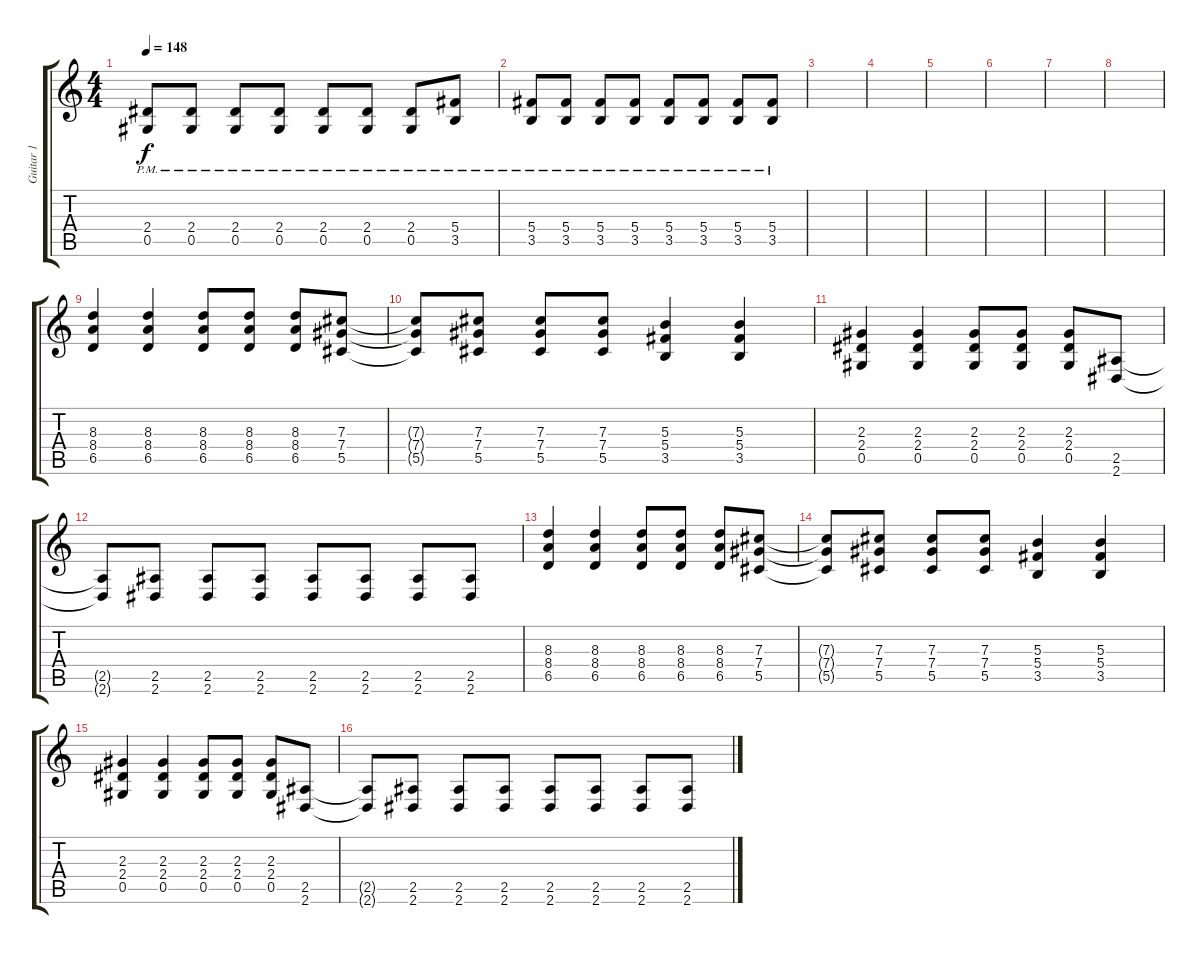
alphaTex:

\track ("Guitar 1" "Guitar 1") {instrument distortionguitar}
\staff {score tabs}
\tuning (Eb4 Bb3 Gb3 Db3 Ab2 Db2) {hide}
\ts (4 4)
\tempo 148
\clef g2
\ks c
(2.4{pm} 0.5).8{dy f} (2.4{pm} 0.5).8 (2.4{pm} 0.5).8 (2.4{pm} 0.5).8 (2.4{pm} 0.5).8 (2.4{pm} 0.5).8 (2.4{pm} 0.5).8 (5.4{pm} 3.5).8 |
(5.4{pm} 3.5).8 (5.4{pm} 3.5).8 (5.4{pm} 3.5).8 (5.4{pm} 3.5).8 (5.4{pm} 3.5).8 (5.4{pm} 3.5).8 (5.4{pm} 3.5).8 (5.4{pm} 3.5).8 |
|
|
|
|
|
|
(8.3 8.4 6.5).4{volume 16} (8.3 8.4 6.5).4 (8.3 8.4 6.5).8 (8.3 8.4 6.5).8 (8.3 8.4 6.5).8 (7.3 7.4 5.5).8 |
(7.3{t} 7.4{t} 5.5{t}).8 (7.3 7.4 5.5).8 (7.3 7.4 5.5).8 (7.3 7.4 5.5).8 (5.3 5.4 3.5).4 (5.3 5.4 3.5).4 |
(2.3 2.4 0.5).4 (2.3 2.4 0.5).4 (2.3 2.4 0.5).8 (2.3 2.4 0.5).8 (2.3 2.4 0.5).8 (2.5 2.6).8 |
(2.5{t} 2.6{t}).8 (2.5 2.6).8 (2.5 2.6).8 (2.5 2.6).8 (2.5 2.6).8 (2.5 2.6).8 (2.5 2.6).8 (2.5 2.6).8 |
(8.3 8.4 6.5).4 (8.3 8.4 6.5).4 (8.3 8.4 6.5).8 (8.3 8.4 6.5).8 (8.3 8.4 6.5).8 (7.3 7.4 5.5).8 |
(7.3{t} 7.4{t} 5.5{t}).8 (7.3 7.4 5.5).8 (7.3 7.4 5.5).8 (7.3 7.4 5.5).8 (5.3 5.4 3.5).4 (5.3 5.4 3.5).4 |
(2.3 2.4 0.5).4 (2.3 2.4 0.5).4 (2.3 2.4 0.5).8 (2.3 2.4 0.5).8 (2.3 2.4 0.5).8 (2.5 2.6).8 |
(2.5{t} 2.6{t}).8 (2.5 2.6).8 (2.5 2.6).8 (2.5 2.6).8 (2.5 2.6).8 (2.5 2.6).8 (2.5 2.6).8 (2.5 2.6).8
